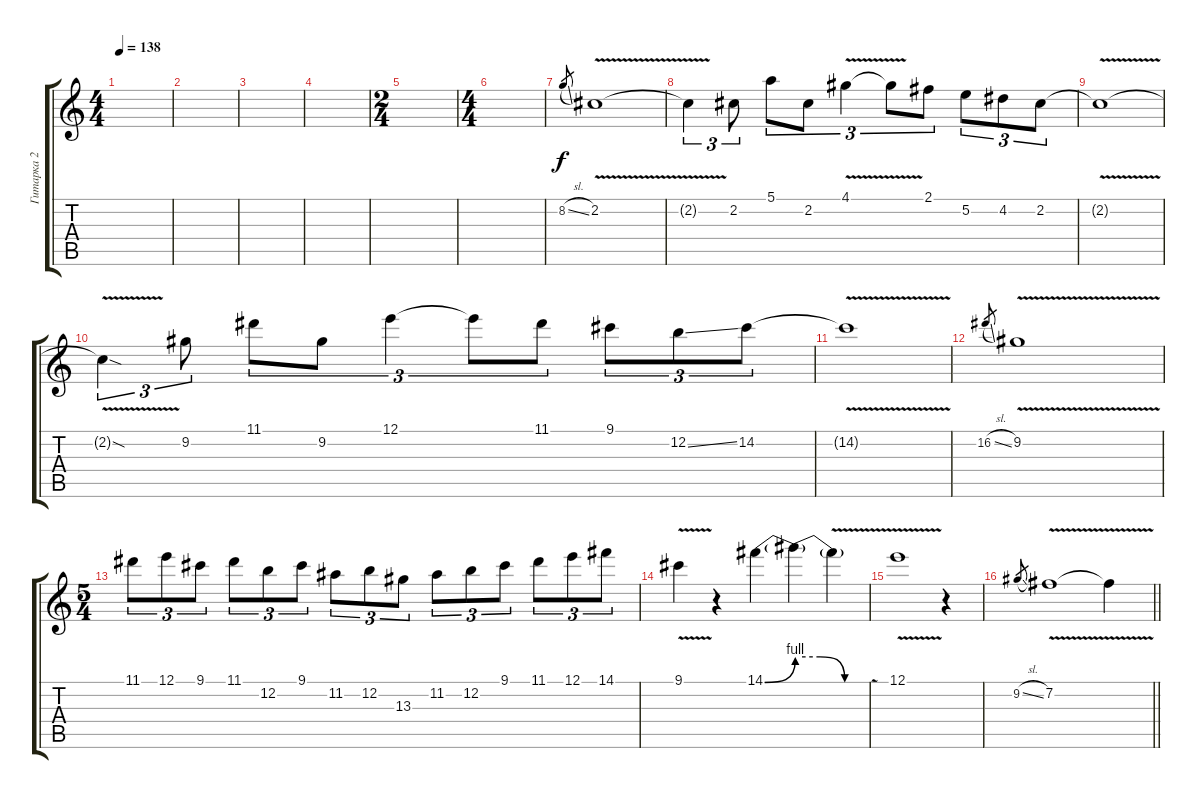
\track ("Гитарка 2" "Гитарка 2") {instrument distortionguitar}
\staff {score tabs}
\tuning (E4 B3 G3 D3 A2 E2) {hide}
\ts (4 4)
\tempo 138
\clef g2
\ks c
|
|
|
|
\ts (2 4)
|
\ts (4 4)
|
8.2{sl}.8{gr} 2.2{v}.1 |
2.2{t}.4{tu (3 2)} 2.2.8{tu (3 2)} 5.1.8{tu (3 2)} 2.2.8{tu (3 2)} 4.1{v}.4{tu (3 2)} 4.1{t}.8{tu (3 2)} 2.1.8{tu (3 2)} 5.2.8{tu (3 2)} 4.2.8{tu (3 2)} 2.2.8{tu (3 2)} |
2.2{v t}.1 |
2.2{sod t}.4{tu (3 2)} 9.2.8{tu (3 2)} 11.1.8{tu (3 2)} 9.2.8{tu (3 2)} 12.1.4{tu (3 2)} 12.1{t}.8{tu (3 2)} 11.1.8{tu (3 2)} 9.1.8{tu (3 2)} 12.2{ss}.8{tu (3 2)} 14.2.8{tu (3 2)} |
14.2{v t}.1 |
16.2{sl}.8{gr} 9.2{v}.1 |
\ts (5 4)
11.1.8{tu (3 2)} 12.1.8{tu (3 2)} 9.1.8{tu (3 2)} 11.1.8{tu (3 2)} 12.2.8{tu (3 2)} 9.1.8{tu (3 2)} 11.2.8{tu (3 2)} 12.2.8{tu (3 2)} 13.3.8{tu (3 2)} 11.2.8{tu (3 2)} 12.2.8{tu (3 2)} 9.1.8{tu (3 2)} 11.1.8{tu (3 2)} 12.1.8{tu (3 2)} 14.1.8{tu (3 2)} |
9.1{v}.4 r.4 14.1{be (bend 0 0 60 4)}.4 14.1{be (custom 0 4 20 4 40 0 60 0) t}.4 14.1{v t}.4 |
12.1{v}.1 r.4 |
\barLineRight lightlight
9.2{sl}.8{gr} 7.2{v}.1 7.2{t}.4
